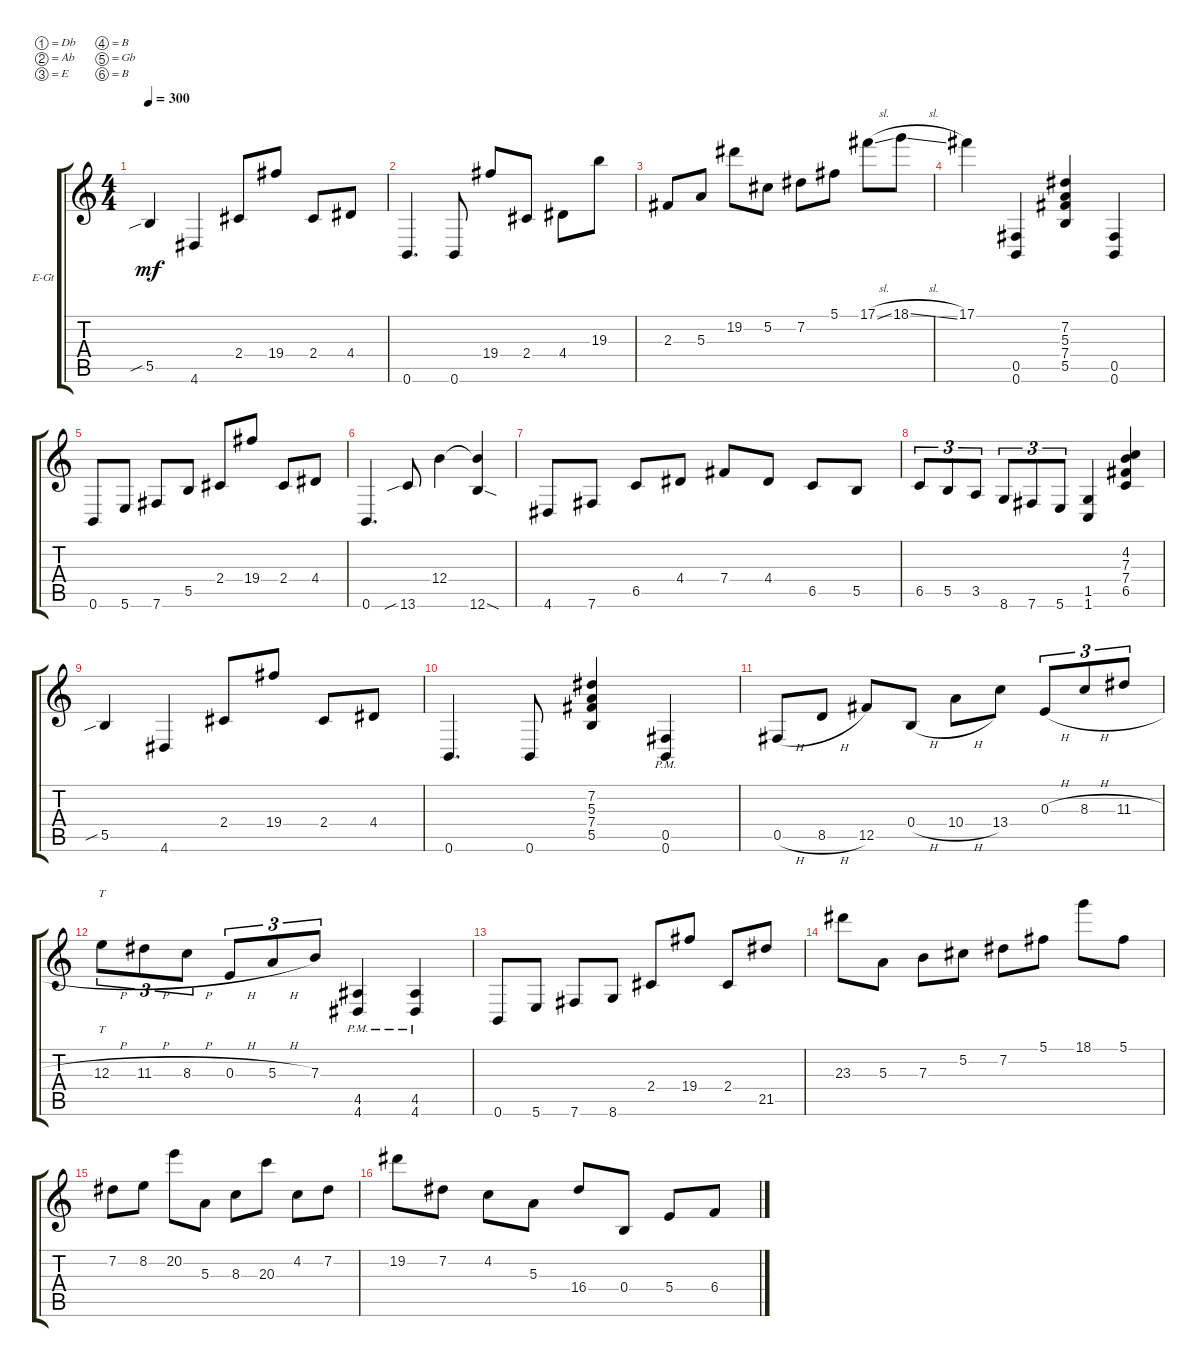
\defaultSystemsLayout 4
\bracketExtendMode groupsimilarinstruments
\firstSystemTrackNameOrientation horizontal
\otherSystemsTrackNameOrientation horizontal
\track ("Electric Guitar" "E-Gt") {instrument distortionguitar}
\staff {score tabs}
\tuning (Db4 Ab3 E3 B2 Gb2 B1)
\ts (4 4)
\tempo 300
\clef g2
\ks c
5.5{sib}.4{dy mf} 4.6.4 2.4.8 19.4.8 2.4.8 4.4.8 |
0.6.4{d} 0.6.8 19.4.8 2.4.8 4.4.8 19.3.8 |
2.3.8 5.3.8 19.2.8 5.2.8 7.2.8 5.1.8 17.1{sl}.8 18.1{sl}.8 |
17.1.4 (0.6 0.5).4 (5.5 7.4 5.3 7.2).4 (0.6 0.5).4 |
0.6.8 5.6.8 7.6.8 5.5.8 2.4.8 19.4.8 2.4.8 4.4.8 |
0.6.4{d} 13.6{sib}.8 12.4.4 (12.6{sod} 12.4{t}).4 |
4.6.8 7.6.8 6.5.8 4.4.8 7.4.8 4.4.8 6.5.8 5.5.8 |
6.5.8{tu (3 2)} 5.5.8{tu (3 2)} 3.5.8{tu (3 2)} 8.6.8{tu (3 2)} 7.6.8{tu (3 2)} 5.6.8{tu (3 2)} (1.6 1.5).4 (6.5 7.4 7.3 4.2).4 |
5.5{sib}.4 4.6.4 2.4.8 19.4.8 2.4.8 4.4.8 |
0.6.4{d} 0.6.8 (5.5 7.4 5.3 7.2).4 (0.6{pm} 0.5{pm}).4 |
0.5{h}.8 8.5{h}.8 12.5.8 0.4{h}.8 10.4{h}.8 13.4.8 0.3{h}.8{tu (3 2)} 8.3{h}.8{tu (3 2)} 11.3{h}.8{tu (3 2)} |
12.3{h}.8{tt tu (3 2)} 11.3{h}.8{tu (3 2)} 8.3{h}.8{tu (3 2)} 0.3{h}.8{tu (3 2)} 5.3{h}.8{tu (3 2)} 7.3.8{tu (3 2)} (4.6{pm} 4.5{pm}).4 (4.6{pm} 4.5{pm}).4 |
0.6.8 5.6.8 7.6.8 8.6.8 2.4.8 19.4.8 2.4.8 21.5.8 |
23.3.8 5.3.8 7.3.8 5.2.8 7.2.8 5.1.8 18.1.8 5.1.8 |
7.2.8 8.2.8 20.2.8 5.3.8 8.3.8 20.3.8 4.2.8 7.2.8 |
19.2.8 7.2.8 4.2.8 5.3.8 16.4.8 0.4.8 5.4.8 6.4.8
